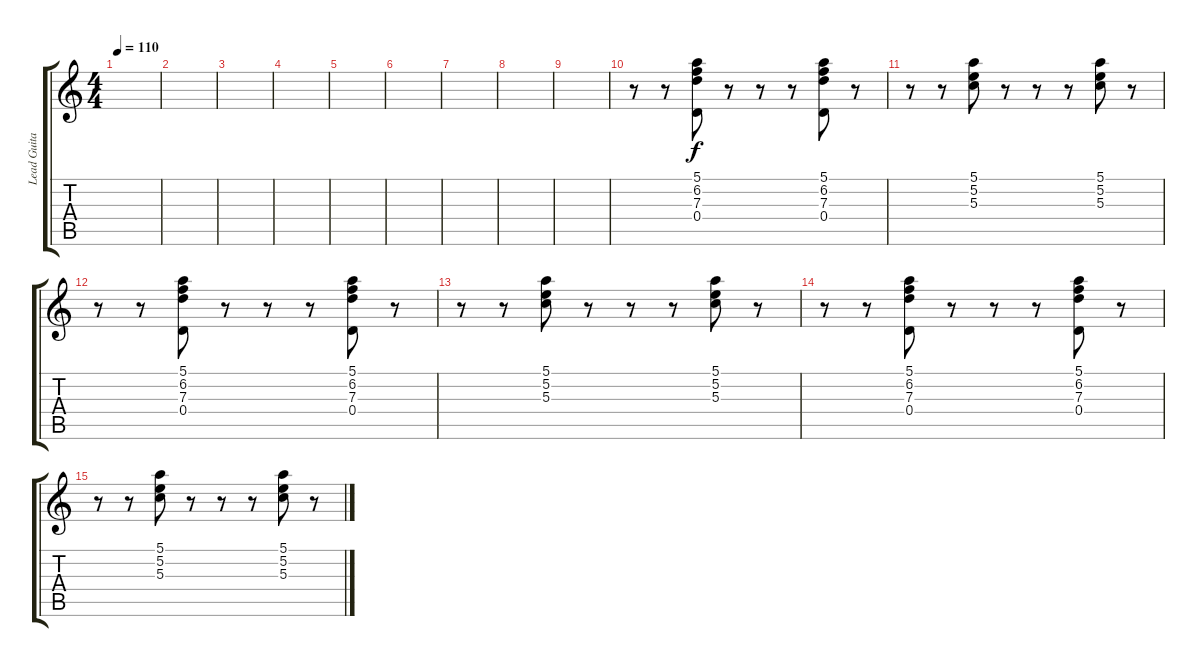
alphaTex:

\track ("Lead Guitar - Noel Gallagher" "Lead Guita") {instrument overdrivenguitar}
\staff {score tabs}
\tuning (E4 B3 G3 D3 A2 E2) {hide}
\ts (4 4)
\tempo 110
\clef g2
\ks c
|
|
|
|
|
|
|
|
|
r.8{volume 8} r.8 (5.1 6.2 7.3 0.4).8{dy f} r.8 r.8 r.8 (5.1 6.2 7.3 0.4).8 r.8 |
r.8 r.8 (5.1 5.2 5.3).8 r.8 r.8 r.8 (5.1 5.2 5.3).8 r.8 |
r.8 r.8 (5.1 6.2 7.3 0.4).8 r.8 r.8 r.8 (5.1 6.2 7.3 0.4).8 r.8 |
r.8 r.8 (5.1 5.2 5.3).8 r.8 r.8 r.8 (5.1 5.2 5.3).8 r.8 |
r.8 r.8 (5.1 6.2 7.3 0.4).8 r.8 r.8 r.8 (5.1 6.2 7.3 0.4).8 r.8 |
r.8 r.8 (5.1 5.2 5.3).8 r.8 r.8 r.8 (5.1 5.2 5.3).8 r.8
